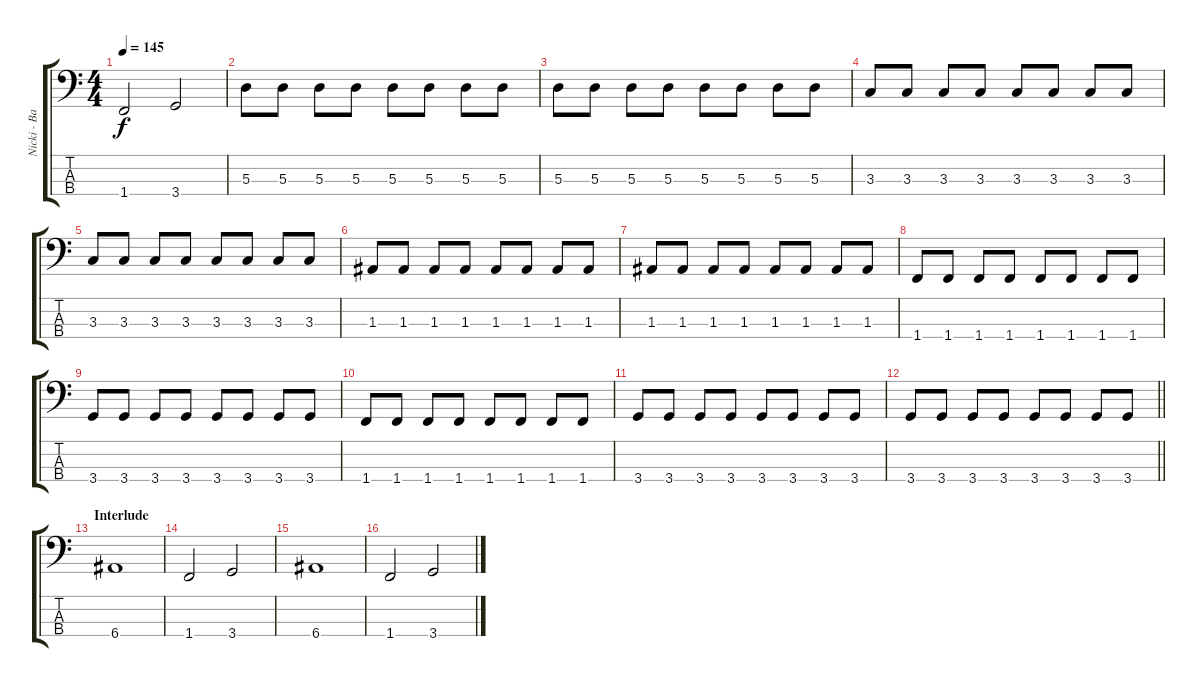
\track ("Nicki - Bass" "Nicki - Ba") {instrument electricbassfinger}
\staff {score tabs}
\tuning (G2 D2 A1 E1) {hide}
\ts (4 4)
\tempo 145
\clef f4
\ks c
1.4.2{dy f} 3.4.2 |
5.3.8 5.3.8 5.3.8 5.3.8 5.3.8 5.3.8 5.3.8 5.3.8 |
5.3.8 5.3.8 5.3.8 5.3.8 5.3.8 5.3.8 5.3.8 5.3.8 |
3.3.8 3.3.8 3.3.8 3.3.8 3.3.8 3.3.8 3.3.8 3.3.8 |
3.3.8 3.3.8 3.3.8 3.3.8 3.3.8 3.3.8 3.3.8 3.3.8 |
1.3.8 1.3.8 1.3.8 1.3.8 1.3.8 1.3.8 1.3.8 1.3.8 |
1.3.8 1.3.8 1.3.8 1.3.8 1.3.8 1.3.8 1.3.8 1.3.8 |
1.4.8 1.4.8 1.4.8 1.4.8 1.4.8 1.4.8 1.4.8 1.4.8 |
3.4.8 3.4.8 3.4.8 3.4.8 3.4.8 3.4.8 3.4.8 3.4.8 |
1.4.8 1.4.8 1.4.8 1.4.8 1.4.8 1.4.8 1.4.8 1.4.8 |
3.4.8 3.4.8 3.4.8 3.4.8 3.4.8 3.4.8 3.4.8 3.4.8 |
\barLineRight lightlight
3.4.8 3.4.8 3.4.8 3.4.8 3.4.8 3.4.8 3.4.8 3.4.8 |
\section ("" "Interlude")
6.4.1 |
1.4.2 3.4.2 |
6.4.1 |
1.4.2 3.4.2
